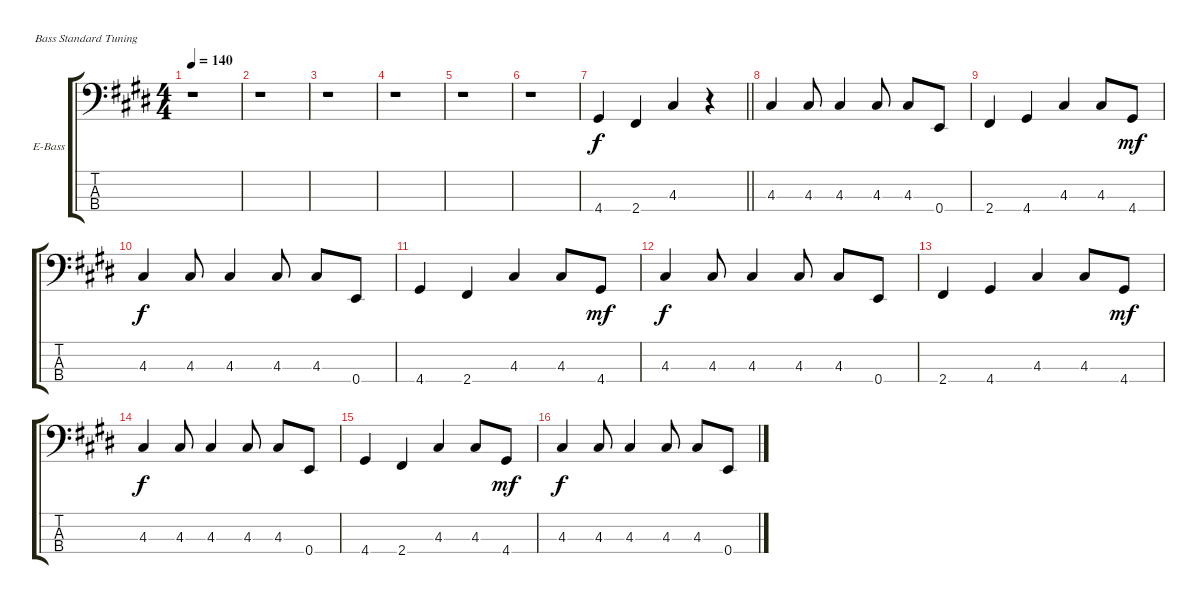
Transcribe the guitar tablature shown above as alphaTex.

\bracketExtendMode groupsimilarinstruments
\firstSystemTrackNameOrientation horizontal
\otherSystemsTrackNameOrientation horizontal
\track ("Mike [Bass]" "E-Bass") {instrument electricbasspick}
\staff {score tabs}
\tuning (G2 D2 A1 E1)
\ts (4 4)
\tempo 140
\clef f4
\ks e
r.1{dy f} |
r.1 |
r.1 |
r.1 |
r.1 |
r.1 |
\barLineRight lightlight
4.4.4 2.4.4 4.3.4 r.4 |
4.3.4 4.3.8 4.3.4 4.3.8 4.3.8 0.4.8 |
2.4.4 4.4.4 4.3.4 4.3.8 4.4.8{dy mf} |
4.3.4{dy f} 4.3.8 4.3.4 4.3.8 4.3.8 0.4.8 |
4.4.4 2.4.4 4.3.4 4.3.8 4.4.8{dy mf} |
4.3.4{dy f} 4.3.8 4.3.4 4.3.8 4.3.8 0.4.8 |
2.4.4 4.4.4 4.3.4 4.3.8 4.4.8{dy mf} |
4.3.4{dy f} 4.3.8 4.3.4 4.3.8 4.3.8 0.4.8 |
4.4.4 2.4.4 4.3.4 4.3.8 4.4.8{dy mf} |
4.3.4{dy f} 4.3.8 4.3.4 4.3.8 4.3.8 0.4.8
